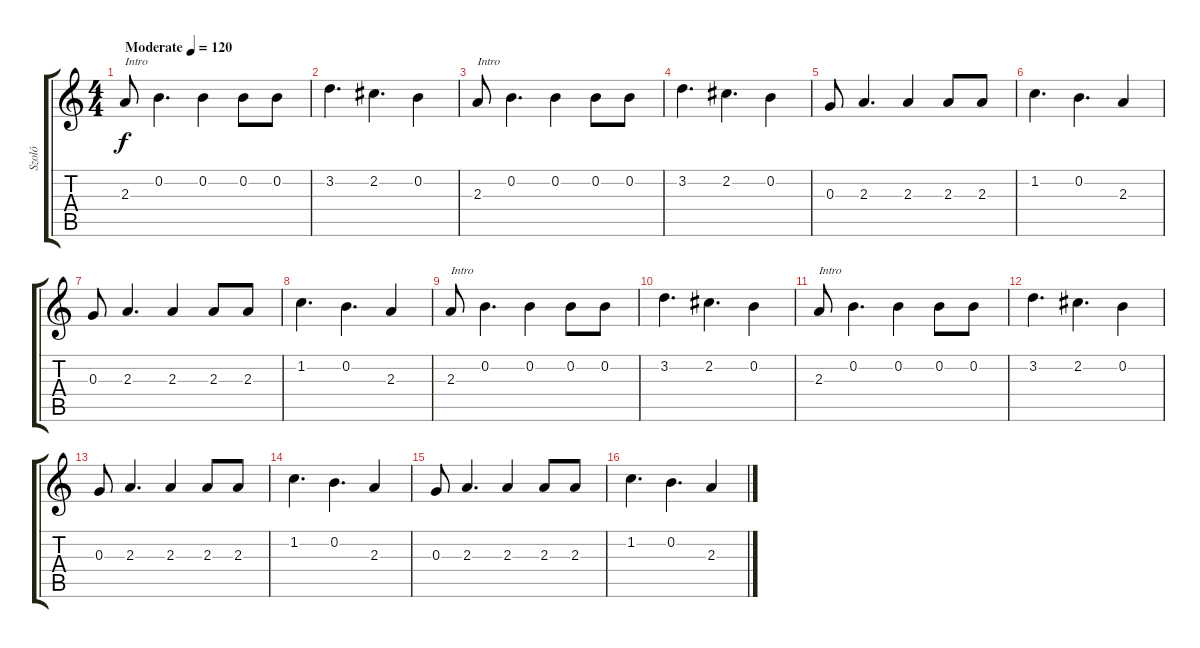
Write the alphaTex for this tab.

\track ("Szoló" "Szoló") {instrument electricguitarjazz}
\staff {score tabs}
\tuning (E4 B3 G3 D3 A2 E2) {hide}
\ts (4 4)
\tempo (120 "Moderate")
\clef g2
\ks c
2.3.8{txt "Intro" dy f instrument electricguitarjazz} 0.2.4{d} 0.2.4 0.2.8 0.2.8 |
3.2.4{d} 2.2.4{d} 0.2.4 |
2.3.8{txt "Intro"} 0.2.4{d} 0.2.4 0.2.8 0.2.8 |
3.2.4{d} 2.2.4{d} 0.2.4 |
0.3.8 2.3.4{d} 2.3.4 2.3.8 2.3.8 |
1.2.4{d} 0.2.4{d} 2.3.4 |
0.3.8 2.3.4{d} 2.3.4 2.3.8 2.3.8 |
1.2.4{d} 0.2.4{d} 2.3.4 |
2.3.8{txt "Intro"} 0.2.4{d} 0.2.4 0.2.8 0.2.8 |
3.2.4{d} 2.2.4{d} 0.2.4 |
2.3.8{txt "Intro"} 0.2.4{d} 0.2.4 0.2.8 0.2.8 |
3.2.4{d} 2.2.4{d} 0.2.4 |
0.3.8 2.3.4{d} 2.3.4 2.3.8 2.3.8 |
1.2.4{d} 0.2.4{d} 2.3.4 |
0.3.8 2.3.4{d} 2.3.4 2.3.8 2.3.8 |
1.2.4{d} 0.2.4{d} 2.3.4
